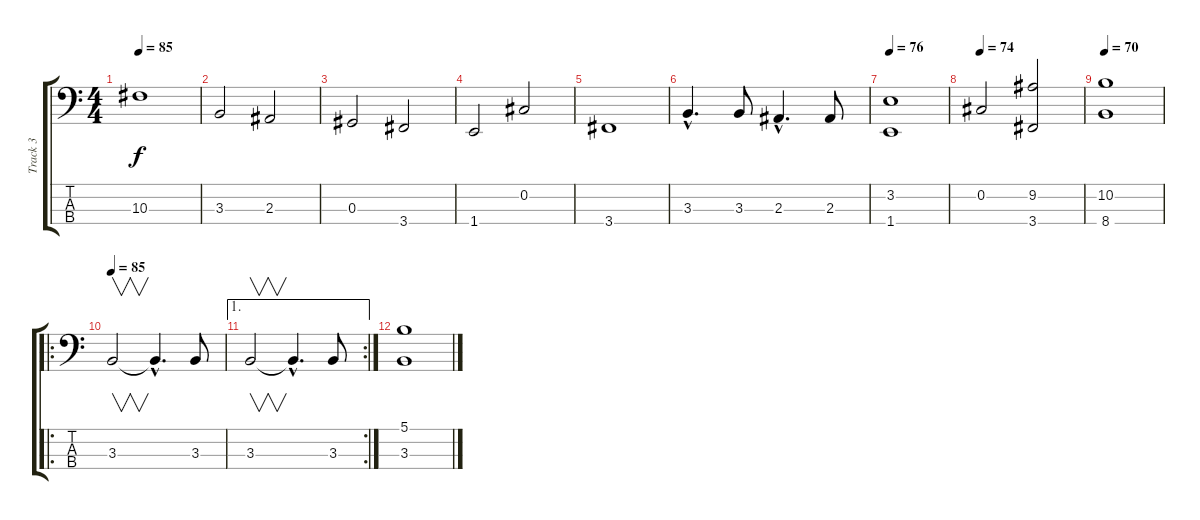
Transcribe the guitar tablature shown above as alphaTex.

\track ("Track 3" "Track 3") {instrument electricbassfinger}
\staff {score tabs}
\tuning (Gb2 Db2 Ab1 Eb1) {hide}
\ts (4 4)
\tempo 85
\clef f4
\ks c
10.3.1{dy f} |
3.3.2 2.3.2 |
0.3.2 3.4.2 |
1.4.2 0.2.2 |
3.4.1 |
3.3{hac}.4{d} 3.3.8 2.3{hac}.4{d} 2.3.8 |
\tempo 76
(3.2 1.4).1 |
\tempo 74
0.2.2 (9.2 3.4).2 |
\tempo 70
(10.2 8.4).1 |
\ro
\tempo 85
3.3.2{v} 3.3{hac t}.4{d} 3.3.8 |
\ae 1
\rc 2
3.3.2{v} 3.3{hac t}.4{d} 3.3.8 |
(5.1 3.3).1
